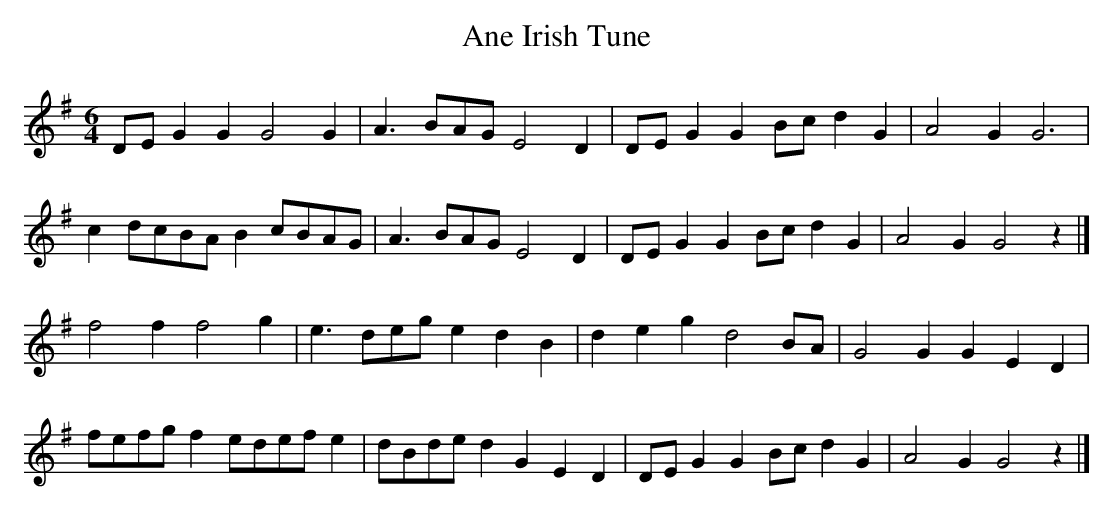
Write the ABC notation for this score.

X:1
T:Ane Irish Tune
M:6/4
L:1/8
K:G
DE G2 G2 G4 G2|A3 BAG E4 D2|DE G2 G2 Bc d2 G2|A4 G2 G6|
c2 dcBA B2 cBAG|A3 BAG E4 D2|DE G2 G2 Bc d2 G2|A4 G2 G4 z2|]
f4 f2 f4 g2|e3 deg e2 d2 B2|d2 e2 g2 d4 BA|G4 G2 G2 E2 D2|
fefg f2 edef e2|dBde d2 G2 E2 D2|DE G2 G2 Bc d2 G2|A4 G2 G4 z2|]
